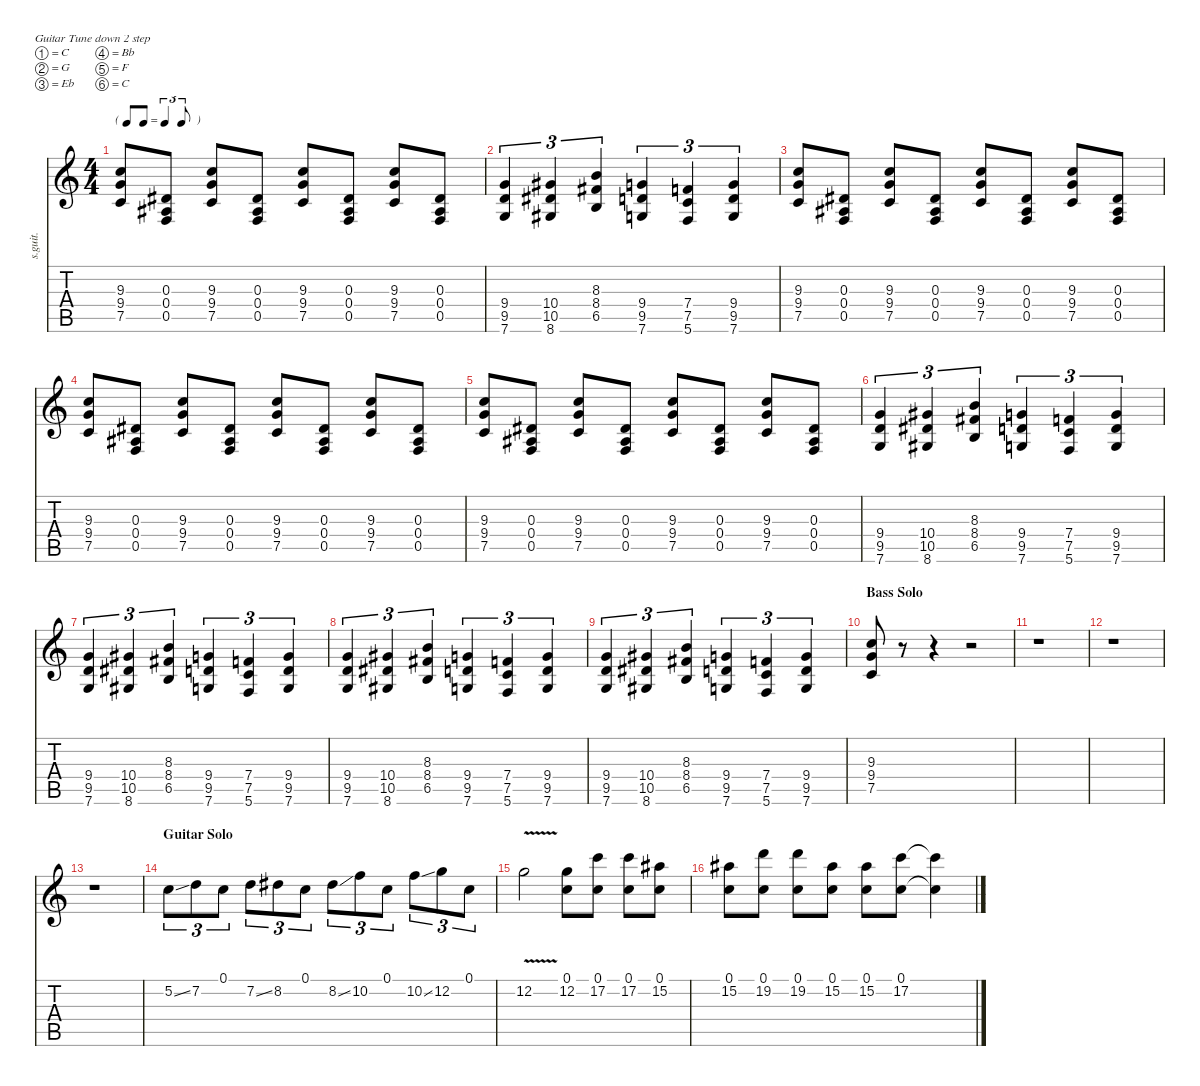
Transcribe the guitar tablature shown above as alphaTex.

\defaultSystemsLayout 4
\hideDynamics
\bracketExtendMode nobrackets
\track ("Josh Homme (Lead)" "s.guit.") {instrument overdrivenguitar}
\staff {score tabs}
\tuning (C4 G3 Eb3 Bb2 F2 C2)
\ts (4 4)
\tf triplet8th
\tempo (171 hide)
\clef g2
\ks c
(9.3 9.4 7.5).8{lyrics (0 "") lyrics (1 "") lyrics (2 "") lyrics (3 "") lyrics (4 "") dy f} (0.3{acc #} 0.4{acc #} 0.5).8{lyrics (0 "") lyrics (1 "") lyrics (2 "") lyrics (3 "") lyrics (4 "")} (9.3 9.4 7.5).8{lyrics (0 "") lyrics (1 "") lyrics (2 "") lyrics (3 "") lyrics (4 "")} (0.3{acc #} 0.4{acc #} 0.5).8{lyrics (0 "") lyrics (1 "") lyrics (2 "") lyrics (3 "") lyrics (4 "")} (9.3 9.4 7.5).8{lyrics (0 "") lyrics (1 "") lyrics (2 "") lyrics (3 "") lyrics (4 "")} (0.3{acc #} 0.4{acc #} 0.5).8{lyrics (0 "") lyrics (1 "") lyrics (2 "") lyrics (3 "") lyrics (4 "")} (9.3 9.4 7.5).8{lyrics (0 "") lyrics (1 "") lyrics (2 "") lyrics (3 "") lyrics (4 "")} (0.3{acc #} 0.4{acc #} 0.5).8{lyrics (0 "") lyrics (1 "") lyrics (2 "") lyrics (3 "") lyrics (4 "")} |
(9.4 9.5 7.6).4{tu (3 2) lyrics (0 "") lyrics (1 "") lyrics (2 "") lyrics (3 "") lyrics (4 "")} (10.4{acc #} 10.5{acc #} 8.6{acc #}).4{tu (3 2) lyrics (0 "") lyrics (1 "") lyrics (2 "") lyrics (3 "") lyrics (4 "")} (8.3 8.4{acc #} 6.5).4{tu (3 2) lyrics (0 "") lyrics (1 "") lyrics (2 "") lyrics (3 "") lyrics (4 "")} (9.4 9.5 7.6).4{tu (3 2) lyrics (0 "") lyrics (1 "") lyrics (2 "") lyrics (3 "") lyrics (4 "")} (7.4 7.5 5.6).4{tu (3 2) lyrics (0 "") lyrics (1 "") lyrics (2 "") lyrics (3 "") lyrics (4 "")} (9.4 9.5 7.6).4{tu (3 2) lyrics (0 "") lyrics (1 "") lyrics (2 "") lyrics (3 "") lyrics (4 "")} |
(9.3 9.4 7.5).8{lyrics (0 "") lyrics (1 "") lyrics (2 "") lyrics (3 "") lyrics (4 "")} (0.3{acc #} 0.4{acc #} 0.5).8{lyrics (0 "") lyrics (1 "") lyrics (2 "") lyrics (3 "") lyrics (4 "")} (9.3 9.4 7.5).8{lyrics (0 "") lyrics (1 "") lyrics (2 "") lyrics (3 "") lyrics (4 "")} (0.3{acc #} 0.4{acc #} 0.5).8{lyrics (0 "") lyrics (1 "") lyrics (2 "") lyrics (3 "") lyrics (4 "")} (9.3 9.4 7.5).8{lyrics (0 "") lyrics (1 "") lyrics (2 "") lyrics (3 "") lyrics (4 "")} (0.3{acc #} 0.4{acc #} 0.5).8{lyrics (0 "") lyrics (1 "") lyrics (2 "") lyrics (3 "") lyrics (4 "")} (9.3 9.4 7.5).8{lyrics (0 "") lyrics (1 "") lyrics (2 "") lyrics (3 "") lyrics (4 "")} (0.3{acc #} 0.4{acc #} 0.5).8{lyrics (0 "") lyrics (1 "") lyrics (2 "") lyrics (3 "") lyrics (4 "")} |
(9.3 9.4 7.5).8{lyrics (0 "") lyrics (1 "") lyrics (2 "") lyrics (3 "") lyrics (4 "")} (0.3{acc #} 0.4{acc #} 0.5).8{lyrics (0 "") lyrics (1 "") lyrics (2 "") lyrics (3 "") lyrics (4 "")} (9.3 9.4 7.5).8{lyrics (0 "") lyrics (1 "") lyrics (2 "") lyrics (3 "") lyrics (4 "")} (0.3{acc #} 0.4{acc #} 0.5).8{lyrics (0 "") lyrics (1 "") lyrics (2 "") lyrics (3 "") lyrics (4 "")} (9.3 9.4 7.5).8{lyrics (0 "") lyrics (1 "") lyrics (2 "") lyrics (3 "") lyrics (4 "")} (0.3{acc #} 0.4{acc #} 0.5).8{lyrics (0 "") lyrics (1 "") lyrics (2 "") lyrics (3 "") lyrics (4 "")} (9.3 9.4 7.5).8{lyrics (0 "") lyrics (1 "") lyrics (2 "") lyrics (3 "") lyrics (4 "")} (0.3{acc #} 0.4{acc #} 0.5).8{lyrics (0 "") lyrics (1 "") lyrics (2 "") lyrics (3 "") lyrics (4 "")} |
(9.3 9.4 7.5).8{lyrics (0 "") lyrics (1 "") lyrics (2 "") lyrics (3 "") lyrics (4 "")} (0.3{acc #} 0.4{acc #} 0.5).8{lyrics (0 "") lyrics (1 "") lyrics (2 "") lyrics (3 "") lyrics (4 "")} (9.3 9.4 7.5).8{lyrics (0 "") lyrics (1 "") lyrics (2 "") lyrics (3 "") lyrics (4 "")} (0.3{acc #} 0.4{acc #} 0.5).8{lyrics (0 "") lyrics (1 "") lyrics (2 "") lyrics (3 "") lyrics (4 "")} (9.3 9.4 7.5).8{lyrics (0 "") lyrics (1 "") lyrics (2 "") lyrics (3 "") lyrics (4 "")} (0.3{acc #} 0.4{acc #} 0.5).8{lyrics (0 "") lyrics (1 "") lyrics (2 "") lyrics (3 "") lyrics (4 "")} (9.3 9.4 7.5).8{lyrics (0 "") lyrics (1 "") lyrics (2 "") lyrics (3 "") lyrics (4 "")} (0.3{acc #} 0.4{acc #} 0.5).8{lyrics (0 "") lyrics (1 "") lyrics (2 "") lyrics (3 "") lyrics (4 "")} |
(9.4 9.5 7.6).4{tu (3 2) lyrics (0 "") lyrics (1 "") lyrics (2 "") lyrics (3 "") lyrics (4 "")} (10.4{acc #} 10.5{acc #} 8.6{acc #}).4{tu (3 2) lyrics (0 "") lyrics (1 "") lyrics (2 "") lyrics (3 "") lyrics (4 "")} (8.3 8.4{acc #} 6.5).4{tu (3 2) lyrics (0 "") lyrics (1 "") lyrics (2 "") lyrics (3 "") lyrics (4 "")} (9.4 9.5 7.6).4{tu (3 2) lyrics (0 "") lyrics (1 "") lyrics (2 "") lyrics (3 "") lyrics (4 "")} (7.4 7.5 5.6).4{tu (3 2) lyrics (0 "") lyrics (1 "") lyrics (2 "") lyrics (3 "") lyrics (4 "")} (9.4 9.5 7.6).4{tu (3 2) lyrics (0 "") lyrics (1 "") lyrics (2 "") lyrics (3 "") lyrics (4 "")} |
(9.4 9.5 7.6).4{tu (3 2) lyrics (0 "") lyrics (1 "") lyrics (2 "") lyrics (3 "") lyrics (4 "")} (10.4{acc #} 10.5{acc #} 8.6{acc #}).4{tu (3 2) lyrics (0 "") lyrics (1 "") lyrics (2 "") lyrics (3 "") lyrics (4 "")} (8.3 8.4{acc #} 6.5).4{tu (3 2) lyrics (0 "") lyrics (1 "") lyrics (2 "") lyrics (3 "") lyrics (4 "")} (9.4 9.5 7.6).4{tu (3 2) lyrics (0 "") lyrics (1 "") lyrics (2 "") lyrics (3 "") lyrics (4 "")} (7.4 7.5 5.6).4{tu (3 2) lyrics (0 "") lyrics (1 "") lyrics (2 "") lyrics (3 "") lyrics (4 "")} (9.4 9.5 7.6).4{tu (3 2) lyrics (0 "") lyrics (1 "") lyrics (2 "") lyrics (3 "") lyrics (4 "")} |
(9.4 9.5 7.6).4{tu (3 2) lyrics (0 "") lyrics (1 "") lyrics (2 "") lyrics (3 "") lyrics (4 "")} (10.4{acc #} 10.5{acc #} 8.6{acc #}).4{tu (3 2) lyrics (0 "") lyrics (1 "") lyrics (2 "") lyrics (3 "") lyrics (4 "")} (8.3 8.4{acc #} 6.5).4{tu (3 2) lyrics (0 "") lyrics (1 "") lyrics (2 "") lyrics (3 "") lyrics (4 "")} (9.4 9.5 7.6).4{tu (3 2) lyrics (0 "") lyrics (1 "") lyrics (2 "") lyrics (3 "") lyrics (4 "")} (7.4 7.5 5.6).4{tu (3 2) lyrics (0 "") lyrics (1 "") lyrics (2 "") lyrics (3 "") lyrics (4 "")} (9.4 9.5 7.6).4{tu (3 2) lyrics (0 "") lyrics (1 "") lyrics (2 "") lyrics (3 "") lyrics (4 "")} |
(9.4 9.5 7.6).4{tu (3 2) lyrics (0 "") lyrics (1 "") lyrics (2 "") lyrics (3 "") lyrics (4 "")} (10.4{acc #} 10.5{acc #} 8.6{acc #}).4{tu (3 2) lyrics (0 "") lyrics (1 "") lyrics (2 "") lyrics (3 "") lyrics (4 "")} (8.3 8.4{acc #} 6.5).4{tu (3 2) lyrics (0 "") lyrics (1 "") lyrics (2 "") lyrics (3 "") lyrics (4 "")} (9.4 9.5 7.6).4{tu (3 2) lyrics (0 "") lyrics (1 "") lyrics (2 "") lyrics (3 "") lyrics (4 "")} (7.4 7.5 5.6).4{tu (3 2) lyrics (0 "") lyrics (1 "") lyrics (2 "") lyrics (3 "") lyrics (4 "")} (9.4 9.5 7.6).4{tu (3 2) lyrics (0 "") lyrics (1 "") lyrics (2 "") lyrics (3 "") lyrics (4 "")} |
\section ("" "Bass Solo")
(9.3 9.4 7.5).8{lyrics (0 "") lyrics (1 "") lyrics (2 "") lyrics (3 "") lyrics (4 "")} r.8 r.4 r.2 |
r.1 |
r.1 |
r.1 |
\section ("" "Guitar Solo")
5.2{ss}.8{tu (3 2) lyrics (0 "") lyrics (1 "") lyrics (2 "") lyrics (3 "") lyrics (4 "")} 7.2.8{tu (3 2) lyrics (0 "") lyrics (1 "") lyrics (2 "") lyrics (3 "") lyrics (4 "")} 0.1.8{tu (3 2) lyrics (0 "") lyrics (1 "") lyrics (2 "") lyrics (3 "") lyrics (4 "")} 7.2{ss}.8{tu (3 2) lyrics (0 "") lyrics (1 "") lyrics (2 "") lyrics (3 "") lyrics (4 "")} 8.2{acc #}.8{tu (3 2) lyrics (0 "") lyrics (1 "") lyrics (2 "") lyrics (3 "") lyrics (4 "")} 0.1.8{tu (3 2) lyrics (0 "") lyrics (1 "") lyrics (2 "") lyrics (3 "") lyrics (4 "")} 8.2{ss acc #}.8{tu (3 2) lyrics (0 "") lyrics (1 "") lyrics (2 "") lyrics (3 "") lyrics (4 "")} 10.2.8{tu (3 2) lyrics (0 "") lyrics (1 "") lyrics (2 "") lyrics (3 "") lyrics (4 "")} 0.1.8{tu (3 2) lyrics (0 "") lyrics (1 "") lyrics (2 "") lyrics (3 "") lyrics (4 "")} 10.2{ss}.8{tu (3 2) lyrics (0 "") lyrics (1 "") lyrics (2 "") lyrics (3 "") lyrics (4 "")} 12.2.8{tu (3 2) lyrics (0 "") lyrics (1 "") lyrics (2 "") lyrics (3 "") lyrics (4 "")} 0.1.8{tu (3 2) lyrics (0 "") lyrics (1 "") lyrics (2 "") lyrics (3 "") lyrics (4 "")} |
12.2{v}.2{lyrics (0 "") lyrics (1 "") lyrics (2 "") lyrics (3 "") lyrics (4 "")} (0.1 12.2).8{lyrics (0 "") lyrics (1 "") lyrics (2 "") lyrics (3 "") lyrics (4 "")} (0.1 17.2).8{lyrics (0 "") lyrics (1 "") lyrics (2 "") lyrics (3 "") lyrics (4 "")} (0.1 17.2).8{lyrics (0 "") lyrics (1 "") lyrics (2 "") lyrics (3 "") lyrics (4 "")} (0.1 15.2{acc #}).8{lyrics (0 "") lyrics (1 "") lyrics (2 "") lyrics (3 "") lyrics (4 "")} |
(0.1 15.2{acc #}).8{lyrics (0 "") lyrics (1 "") lyrics (2 "") lyrics (3 "") lyrics (4 "")} (0.1 19.2).8{lyrics (0 "") lyrics (1 "") lyrics (2 "") lyrics (3 "") lyrics (4 "")} (0.1 19.2).8{lyrics (0 "") lyrics (1 "") lyrics (2 "") lyrics (3 "") lyrics (4 "")} (0.1 15.2{acc #}).8{lyrics (0 "") lyrics (1 "") lyrics (2 "") lyrics (3 "") lyrics (4 "")} (0.1 15.2{acc #}).8{lyrics (0 "") lyrics (1 "") lyrics (2 "") lyrics (3 "") lyrics (4 "")} (0.1 17.2).8{lyrics (0 "") lyrics (1 "") lyrics (2 "") lyrics (3 "") lyrics (4 "")} (0.1{t} 17.2{ss t}).4{lyrics (0 "") lyrics (1 "") lyrics (2 "") lyrics (3 "") lyrics (4 "")}
